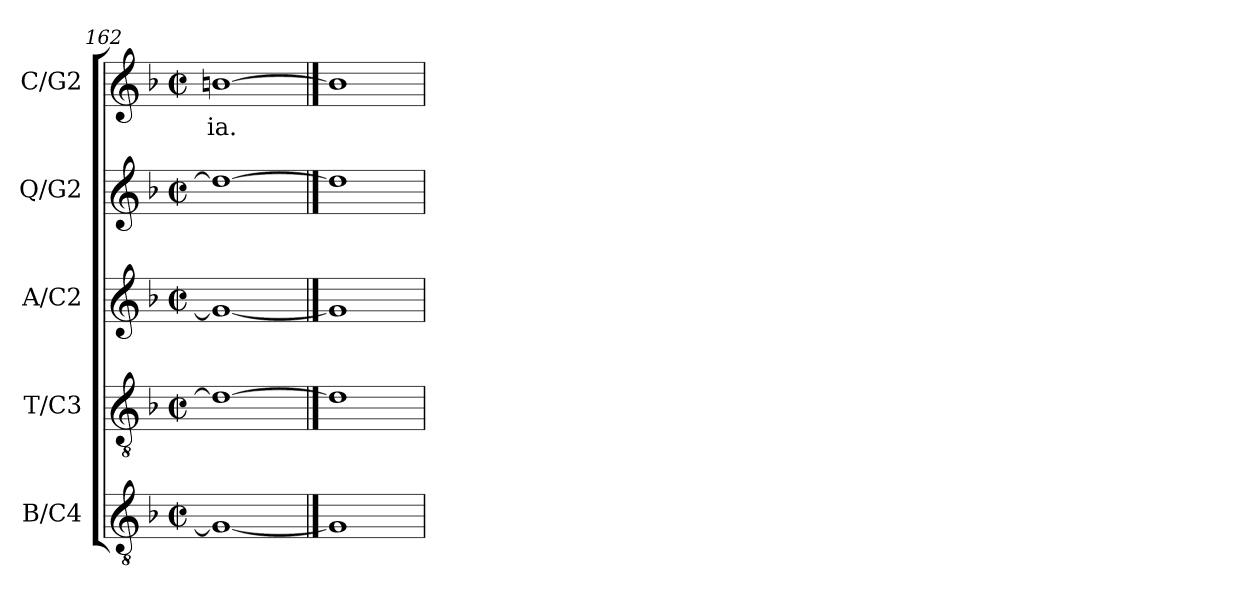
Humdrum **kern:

**kern	**kern	**kern	**kern	**kern	**text
*part5	*part4	*part3	*part2	*part1	*part1
*staff5	*staff4	*staff3	*staff2	*staff1	*staff1
*I"B/C4	*I"T/C3	*I"A/C2	*I"Q/G2	*I"C/G2	*
*clefGv2	*clefGv2	*clefG2	*clefG2	*clefG2	*
*k[b-]	*k[b-]	*k[b-]	*k[b-]	*k[b-]	*
*F:	*F:	*F:	*F:	*F:	*
*M2/2	*M2/2	*M2/2	*M2/2	*M2/2	*
*met(c|)	*met(c|)	*met(c|)	*met(c|)	*met(c|)	*
=162	=162	=162	=162	=162	=162
!	!	!	!	!	!LO:LY:b
1G_	1d_	1g_	1dd_	[1bn	-ia.
==163	==163	==163	==163	==163	==163
1G]	1d]	1g]	1dd]	1b]	.
=	=	=	=	=	=
*-	*-	*-	*-	*-	*-
